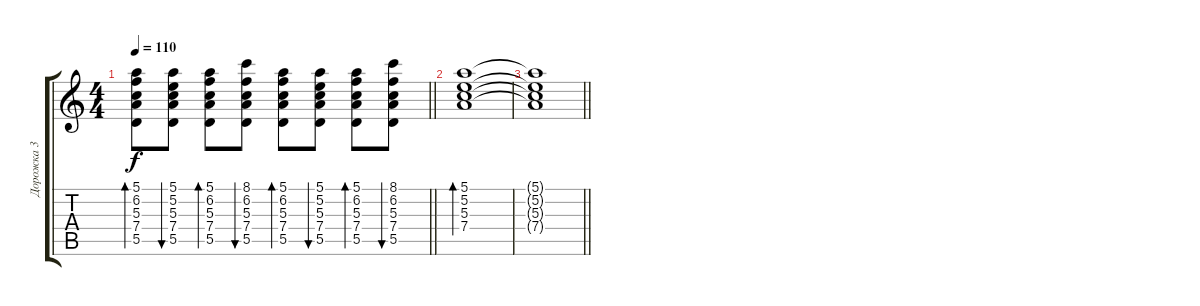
\track ("Дорожка 3" "Дорожка 3") {instrument electricguitarclean}
\staff {score tabs}
\tuning (E4 B3 G3 D3 A2 E2) {hide}
\ts (4 4)
\tempo 110
\clef g2
\barLineRight lightlight
\ks c
(5.1 6.2 5.3 7.4 5.5).8{bd 30 dy f} (5.1 5.2 5.3 7.4 5.5).8{bu 30} (5.1 6.2 5.3 7.4 5.5).8{bd 30} (8.1 6.2 5.3 7.4 5.5).8{bu 30} (5.1 6.2 5.3 7.4 5.5).8{bd 30} (5.1 5.2 5.3 7.4 5.5).8{bu 30} (5.1 6.2 5.3 7.4 5.5).8{bd 30} (8.1 6.2 5.3 7.4 5.5).8{bu 30} |
(5.1 5.2 5.3 7.4).1{bd 60} |
\barLineRight lightlight
(5.1{t} 5.2{t} 5.3{t} 7.4{t}).1
